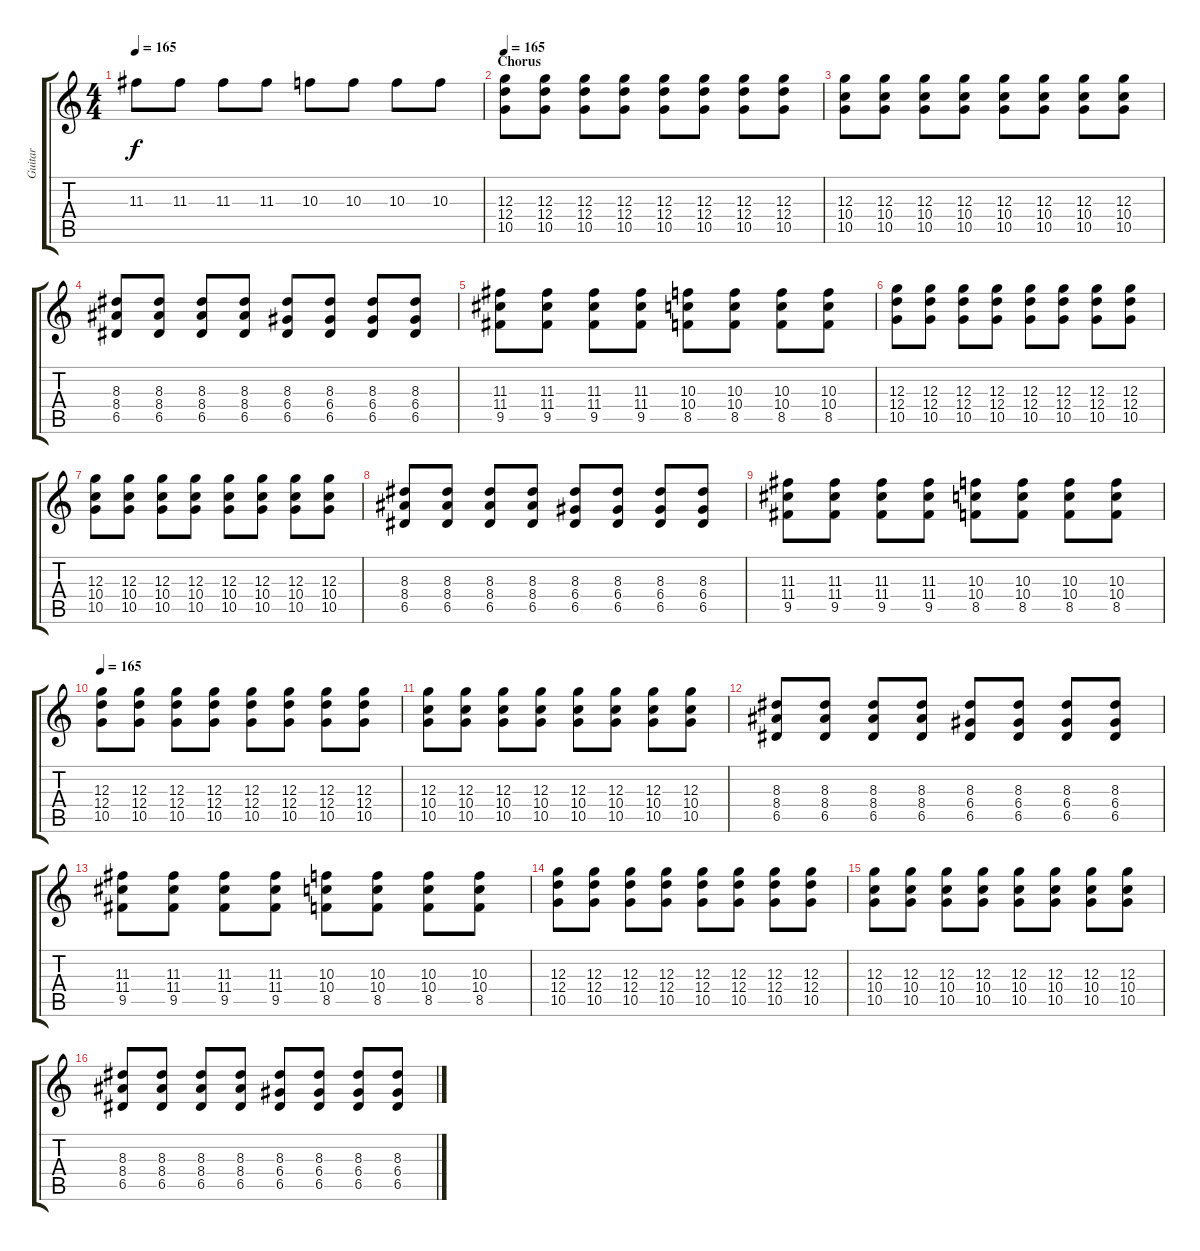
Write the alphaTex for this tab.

\track ("Guitar" "Guitar") {instrument distortionguitar}
\staff {score tabs}
\tuning (E4 B3 G3 D3 A2 E2) {hide}
\ts (4 4)
\tempo 165
\clef g2
\ks c
11.3.8{dy f} 11.3.8 11.3.8 11.3.8 10.3.8 10.3.8 10.3.8 10.3.8 |
\section ("" "Chorus")
\tempo 165
(12.3 12.4 10.5).8 (12.3 12.4 10.5).8 (12.3 12.4 10.5).8 (12.3 12.4 10.5).8 (12.3 12.4 10.5).8 (12.3 12.4 10.5).8 (12.3 12.4 10.5).8 (12.3 12.4 10.5).8 |
(12.3 10.4 10.5).8 (12.3 10.4 10.5).8 (12.3 10.4 10.5).8 (12.3 10.4 10.5).8 (12.3 10.4 10.5).8 (12.3 10.4 10.5).8 (12.3 10.4 10.5).8 (12.3 10.4 10.5).8 |
(8.3 8.4 6.5).8 (8.3 8.4 6.5).8 (8.3 8.4 6.5).8 (8.3 8.4 6.5).8 (8.3 6.4 6.5).8 (8.3 6.4 6.5).8 (8.3 6.4 6.5).8 (8.3 6.4 6.5).8 |
(11.3 11.4 9.5).8 (11.3 11.4 9.5).8 (11.3 11.4 9.5).8 (11.3 11.4 9.5).8 (10.3 10.4 8.5).8 (10.3 10.4 8.5).8 (10.3 10.4 8.5).8 (10.3 10.4 8.5).8 |
(12.3 12.4 10.5).8 (12.3 12.4 10.5).8 (12.3 12.4 10.5).8 (12.3 12.4 10.5).8 (12.3 12.4 10.5).8 (12.3 12.4 10.5).8 (12.3 12.4 10.5).8 (12.3 12.4 10.5).8 |
(12.3 10.4 10.5).8 (12.3 10.4 10.5).8 (12.3 10.4 10.5).8 (12.3 10.4 10.5).8 (12.3 10.4 10.5).8 (12.3 10.4 10.5).8 (12.3 10.4 10.5).8 (12.3 10.4 10.5).8 |
(8.3 8.4 6.5).8 (8.3 8.4 6.5).8 (8.3 8.4 6.5).8 (8.3 8.4 6.5).8 (8.3 6.4 6.5).8 (8.3 6.4 6.5).8 (8.3 6.4 6.5).8 (8.3 6.4 6.5).8 |
(11.3 11.4 9.5).8 (11.3 11.4 9.5).8 (11.3 11.4 9.5).8 (11.3 11.4 9.5).8 (10.3 10.4 8.5).8 (10.3 10.4 8.5).8 (10.3 10.4 8.5).8 (10.3 10.4 8.5).8 |
\tempo 165
(12.3 12.4 10.5).8 (12.3 12.4 10.5).8 (12.3 12.4 10.5).8 (12.3 12.4 10.5).8 (12.3 12.4 10.5).8 (12.3 12.4 10.5).8 (12.3 12.4 10.5).8 (12.3 12.4 10.5).8 |
(12.3 10.4 10.5).8 (12.3 10.4 10.5).8 (12.3 10.4 10.5).8 (12.3 10.4 10.5).8 (12.3 10.4 10.5).8 (12.3 10.4 10.5).8 (12.3 10.4 10.5).8 (12.3 10.4 10.5).8 |
(8.3 8.4 6.5).8 (8.3 8.4 6.5).8 (8.3 8.4 6.5).8 (8.3 8.4 6.5).8 (8.3 6.4 6.5).8 (8.3 6.4 6.5).8 (8.3 6.4 6.5).8 (8.3 6.4 6.5).8 |
(11.3 11.4 9.5).8 (11.3 11.4 9.5).8 (11.3 11.4 9.5).8 (11.3 11.4 9.5).8 (10.3 10.4 8.5).8 (10.3 10.4 8.5).8 (10.3 10.4 8.5).8 (10.3 10.4 8.5).8 |
(12.3 12.4 10.5).8 (12.3 12.4 10.5).8 (12.3 12.4 10.5).8 (12.3 12.4 10.5).8 (12.3 12.4 10.5).8 (12.3 12.4 10.5).8 (12.3 12.4 10.5).8 (12.3 12.4 10.5).8 |
(12.3 10.4 10.5).8 (12.3 10.4 10.5).8 (12.3 10.4 10.5).8 (12.3 10.4 10.5).8 (12.3 10.4 10.5).8 (12.3 10.4 10.5).8 (12.3 10.4 10.5).8 (12.3 10.4 10.5).8 |
(8.3 8.4 6.5).8 (8.3 8.4 6.5).8 (8.3 8.4 6.5).8 (8.3 8.4 6.5).8 (8.3 6.4 6.5).8 (8.3 6.4 6.5).8 (8.3 6.4 6.5).8 (8.3 6.4 6.5).8
